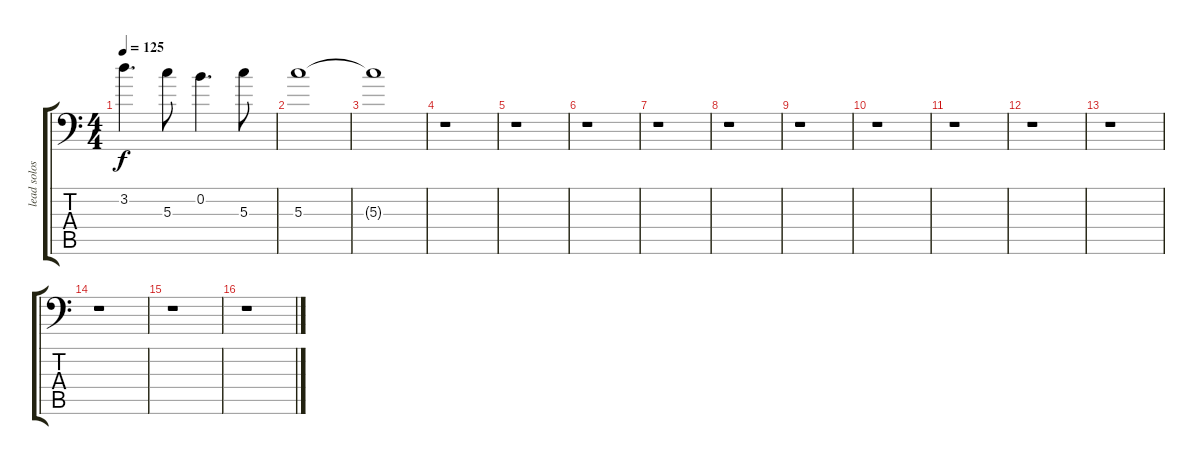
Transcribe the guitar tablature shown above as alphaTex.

\track ("lead solos" "lead solos") {instrument distortionguitar}
\staff {score tabs}
\tuning (A4 B3 G3 D3 A2 A1) {hide}
\ts (4 4)
\tempo 125
\clef f4
\ks c
3.2.4{d dy f} 5.3.8 0.2.4{d} 5.3.8 |
5.3.1 |
5.3{t}.1 |
r.1 |
r.1 |
r.1 |
r.1 |
r.1 |
r.1 |
r.1 |
r.1 |
r.1 |
r.1 |
r.1 |
r.1 |
r.1
